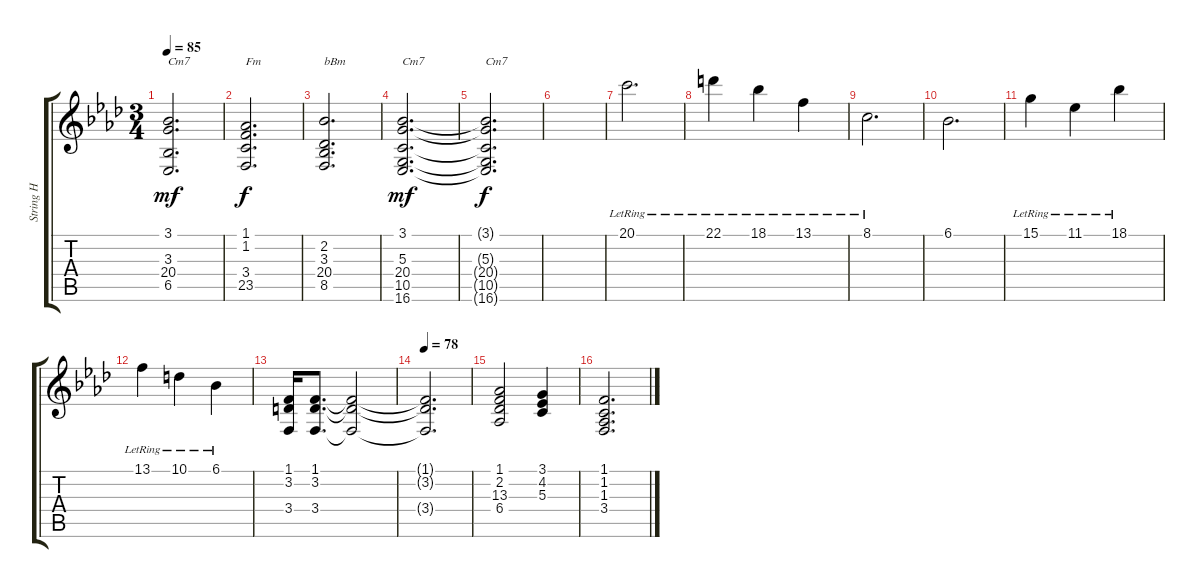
\track ("String H" "String H") {instrument stringensemble1}
\staff {score tabs}
\tuning (E4 B3 G3 D3 A2 B1) {hide}
\ts (3 4)
\tempo 85
\clef g2
\ks fminor
(3.1 3.3 20.4 6.5).2{d txt "Cm7" dy mf} |
(1.1 1.2 3.4 23.5).2{d txt "Fm" dy f} |
(2.2 3.3 20.4 8.5).2{d txt "bBm"} |
(3.1 5.3 20.4 10.5 16.6).2{d txt "Cm7" dy mf} |
(3.1{t} 5.3{t} 20.4{t} 10.5{t} 16.6{t}).2{d txt "Cm7" dy f volume 0} |
|
20.1{lr}.2{d volume 9} |
22.1{lr}.4 18.1{lr}.4 13.1{lr}.4 |
8.1{lr}.2{d} |
6.1.2{d} |
15.1{lr}.4 11.1{lr}.4 18.1{lr}.4 |
13.1{lr}.4 10.1{lr}.4 6.1{lr}.4 |
(1.1 3.2 3.4).16{volume 0} (1.1 3.2 3.4).8{d volume 11} (1.1{t} 3.2{t} 3.4{t}).2 |
\tempo 78
(1.1{t} 3.2{t} 3.4{t}).2{d} |
(1.1 2.2 13.3 6.4).2 (3.1 4.2 5.3).4 |
(1.1 1.2 1.3 3.4).2{d volume 0}
